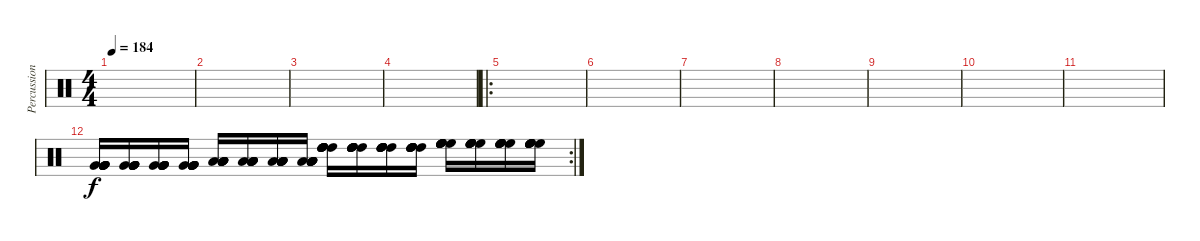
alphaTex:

\track ("Percussion" "Percussion") {instrument percussion}
\staff {score}
\articulation defaults
\ts (4 4)
\tempo 184
\clef neutral
\ks c
|
|
|
|
\ro
|
|
|
|
|
|
|
\rc 2
("Very Low Tom (hit)" "Very Low Tom (hit)" "Very Low Tom (hit)" "Very Low Tom (hit)" "Very Low Tom (hit)" "Very Low Tom (hit)").16 ("Very Low Tom (hit)" "Very Low Tom (hit)" "Very Low Tom (hit)" "Very Low Tom (hit)" "Very Low Tom (hit)" "Very Low Tom (hit)").16 ("Very Low Tom (hit)" "Very Low Tom (hit)" "Very Low Tom (hit)" "Very Low Tom (hit)" "Very Low Tom (hit)" "Very Low Tom (hit)").16 ("Very Low Tom (hit)" "Very Low Tom (hit)" "Very Low Tom (hit)" "Very Low Tom (hit)" "Very Low Tom (hit)" "Very Low Tom (hit)").16 ("Low Tom (hit)" "Low Tom (hit)" "Low Tom (hit)" "Low Tom (hit)" "Low Tom (hit)" "Low Tom (hit)").16 ("Low Tom (hit)" "Low Tom (hit)" "Low Tom (hit)" "Low Tom (hit)" "Low Tom (hit)" "Low Tom (hit)").16 ("Low Tom (hit)" "Low Tom (hit)" "Low Tom (hit)" "Low Tom (hit)" "Low Tom (hit)" "Low Tom (hit)").16 ("Low Tom (hit)" "Low Tom (hit)" "Low Tom (hit)" "Low Tom (hit)" "Low Tom (hit)" "Low Tom (hit)").16 ("High Tom (hit)" "High Tom (hit)" "High Tom (hit)" "High Tom (hit)" "High Tom (hit)" "High Tom (hit)").16 ("High Tom (hit)" "High Tom (hit)" "High Tom (hit)" "High Tom (hit)" "High Tom (hit)" "High Tom (hit)").16 ("High Tom (hit)" "High Tom (hit)" "High Tom (hit)" "High Tom (hit)" "High Tom (hit)" "High Tom (hit)").16 ("High Tom (hit)" "High Tom (hit)" "High Tom (hit)" "High Tom (hit)" "High Tom (hit)" "High Tom (hit)").16 ("High Floor Tom (hit)" "High Floor Tom (hit)" "High Floor Tom (hit)" "High Floor Tom (hit)" "High Floor Tom (hit)" "High Floor Tom (hit)").16 ("High Floor Tom (hit)" "High Floor Tom (hit)" "High Floor Tom (hit)" "High Floor Tom (hit)" "High Floor Tom (hit)" "High Floor Tom (hit)").16 ("High Floor Tom (hit)" "High Floor Tom (hit)" "High Floor Tom (hit)" "High Floor Tom (hit)" "High Floor Tom (hit)" "High Floor Tom (hit)").16 ("High Floor Tom (hit)" "High Floor Tom (hit)" "High Floor Tom (hit)" "High Floor Tom (hit)" "High Floor Tom (hit)" "High Floor Tom (hit)").16
